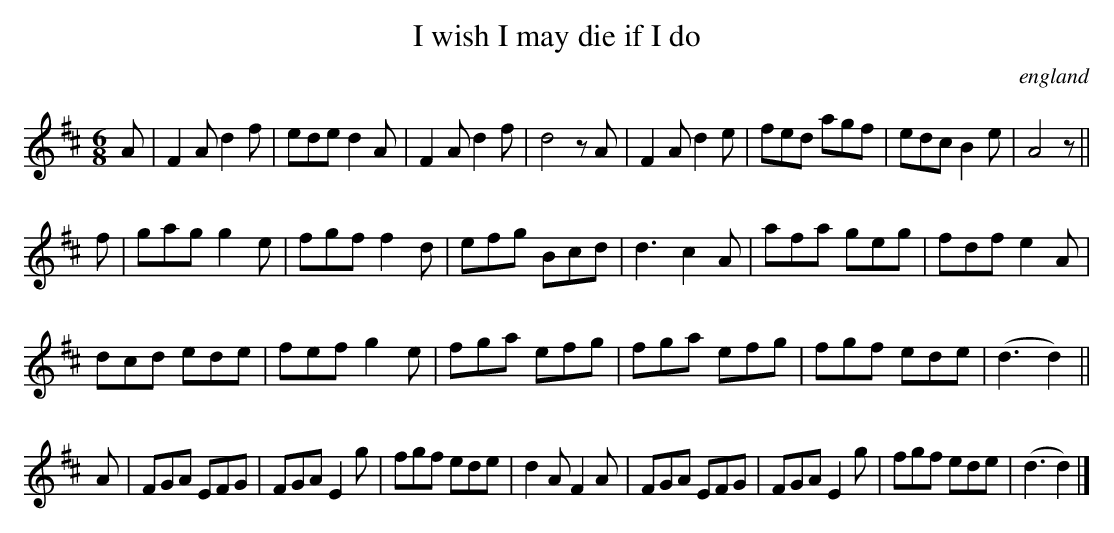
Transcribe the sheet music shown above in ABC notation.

X:1
T:I wish I may die if I do
O:england
M:6/8
K:D
A|\
F2A d2f| ede d2A| F2A d2f| d4 zA|\
F2A d2e| fed agf| edc B2e| A4 z||
f|\
gag g2e| fgf f2d| efg Bcd| d3 c2A|\
afa geg| fdf e2A|
dcd ede| fef g2e|\
fga efg| fga efg| fgf ede| (d3 d2)||
A|\
FGA EFG| FGA E2g| fgf ede| d2A F2A| \
FGA EFG| FGA E2g| fgf ede| (d3 d2)|]
